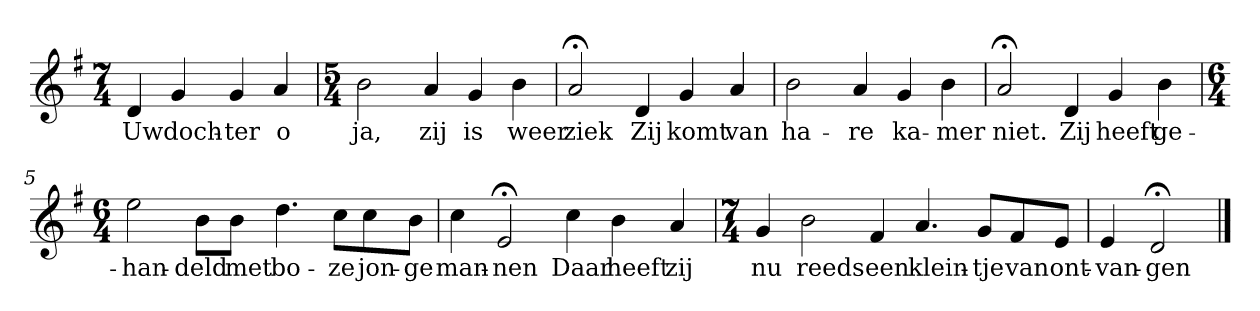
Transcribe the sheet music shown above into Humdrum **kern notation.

**kern	**text
*part1	*part1
*staff1	*staff1
*k[f#]	*
*G:	*
*M7/4	*
*MM120	*
=	=
4d	Uw
4g	doch-
4g	-ter
4a	o
=1	=1
*M5/4	*
2b	ja,
4a	zij
4g	is
4b	weer
=2	=2
2a;<	ziek
4d	Zij
4g	komt
4a	van
=3	=3
2b	ha-
4a	-re
4g	ka-
4b	-mer
=4	=4
2a;<	niet.
4d	Zij
4g	heeft
4b	ge-
=5	=5
*M6/4	*
2ee	-han-
8bL	-deld
8bJ	met
4.dd	bo-
8ccL	-ze
8cc	jon-
8bJ	-ge
=6	=6
4cc	man-
2e;<	-nen
4cc	Daar
4b	heeft
4a	zij
=7	=7
*M7/4	*
4g	nu
2b	reeds
4f#	een
4.a	klein-
8gL	-tje
8f#	van
8eJ	ont-
=8	=8
4e	-van-
2d;<	-gen
==	==
*-	*-
